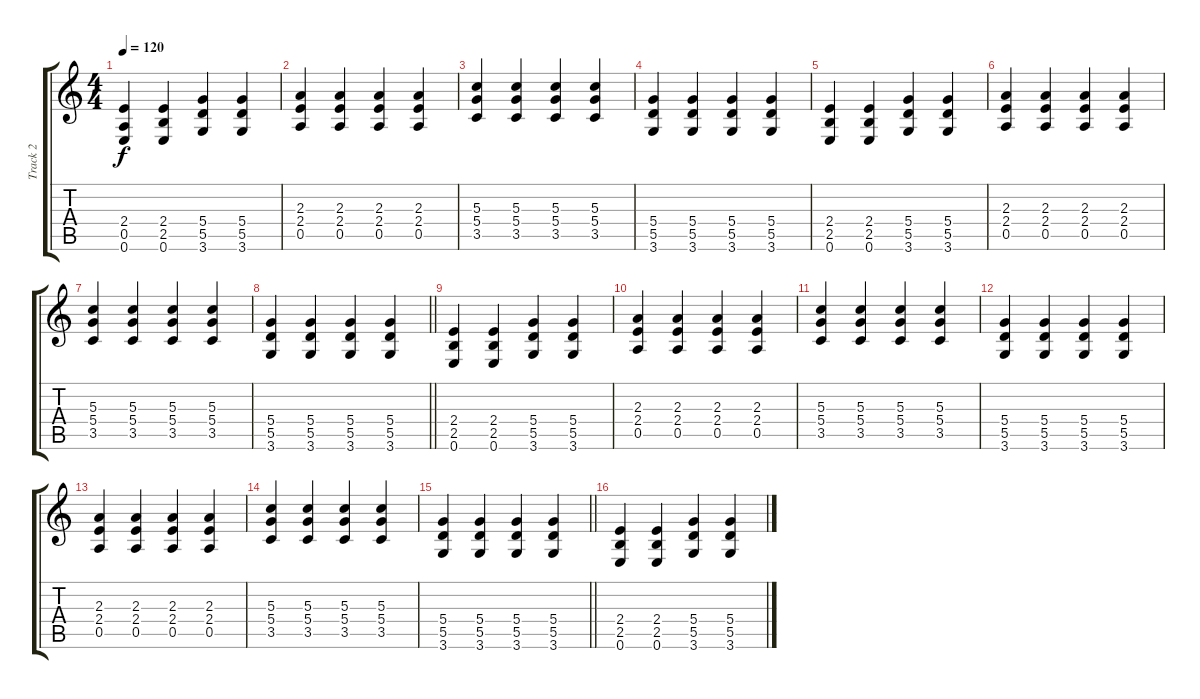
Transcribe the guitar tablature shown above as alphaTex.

\track ("Track 2" "Track 2") {instrument distortionguitar}
\staff {score tabs}
\tuning (E4 B3 G3 D3 A2 E2) {hide}
\ts (4 4)
\tempo 120
\clef g2
\ks c
(2.4 0.5 0.6).4{dy f} (2.4 2.5 0.6).4 (5.4 5.5 3.6).4 (5.4 5.5 3.6).4 |
(2.3 2.4 0.5).4 (2.3 2.4 0.5).4 (2.3 2.4 0.5).4 (2.3 2.4 0.5).4 |
(5.3 5.4 3.5).4 (5.3 5.4 3.5).4 (5.3 5.4 3.5).4 (5.3 5.4 3.5).4 |
(5.4 5.5 3.6).4 (5.4 5.5 3.6).4 (5.4 5.5 3.6).4 (5.4 5.5 3.6).4 |
(2.4 2.5 0.6).4 (2.4 2.5 0.6).4 (5.4 5.5 3.6).4 (5.4 5.5 3.6).4 |
(2.3 2.4 0.5).4 (2.3 2.4 0.5).4 (2.3 2.4 0.5).4 (2.3 2.4 0.5).4 |
(5.3 5.4 3.5).4 (5.3 5.4 3.5).4 (5.3 5.4 3.5).4 (5.3 5.4 3.5).4 |
\barLineRight lightlight
(5.4 5.5 3.6).4 (5.4 5.5 3.6).4 (5.4 5.5 3.6).4 (5.4 5.5 3.6).4 |
(2.4 2.5 0.6).4 (2.4 2.5 0.6).4 (5.4 5.5 3.6).4 (5.4 5.5 3.6).4 |
(2.3 2.4 0.5).4 (2.3 2.4 0.5).4 (2.3 2.4 0.5).4 (2.3 2.4 0.5).4 |
(5.3 5.4 3.5).4 (5.3 5.4 3.5).4 (5.3 5.4 3.5).4 (5.3 5.4 3.5).4 |
(5.4 5.5 3.6).4 (5.4 5.5 3.6).4 (5.4 5.5 3.6).4 (5.4 5.5 3.6).4 |
(2.3 2.4 0.5).4 (2.3 2.4 0.5).4 (2.3 2.4 0.5).4 (2.3 2.4 0.5).4 |
(5.3 5.4 3.5).4 (5.3 5.4 3.5).4 (5.3 5.4 3.5).4 (5.3 5.4 3.5).4 |
\barLineRight lightlight
(5.4 5.5 3.6).4 (5.4 5.5 3.6).4 (5.4 5.5 3.6).4 (5.4 5.5 3.6).4 |
(2.4 2.5 0.6).4 (2.4 2.5 0.6).4 (5.4 5.5 3.6).4 (5.4 5.5 3.6).4
